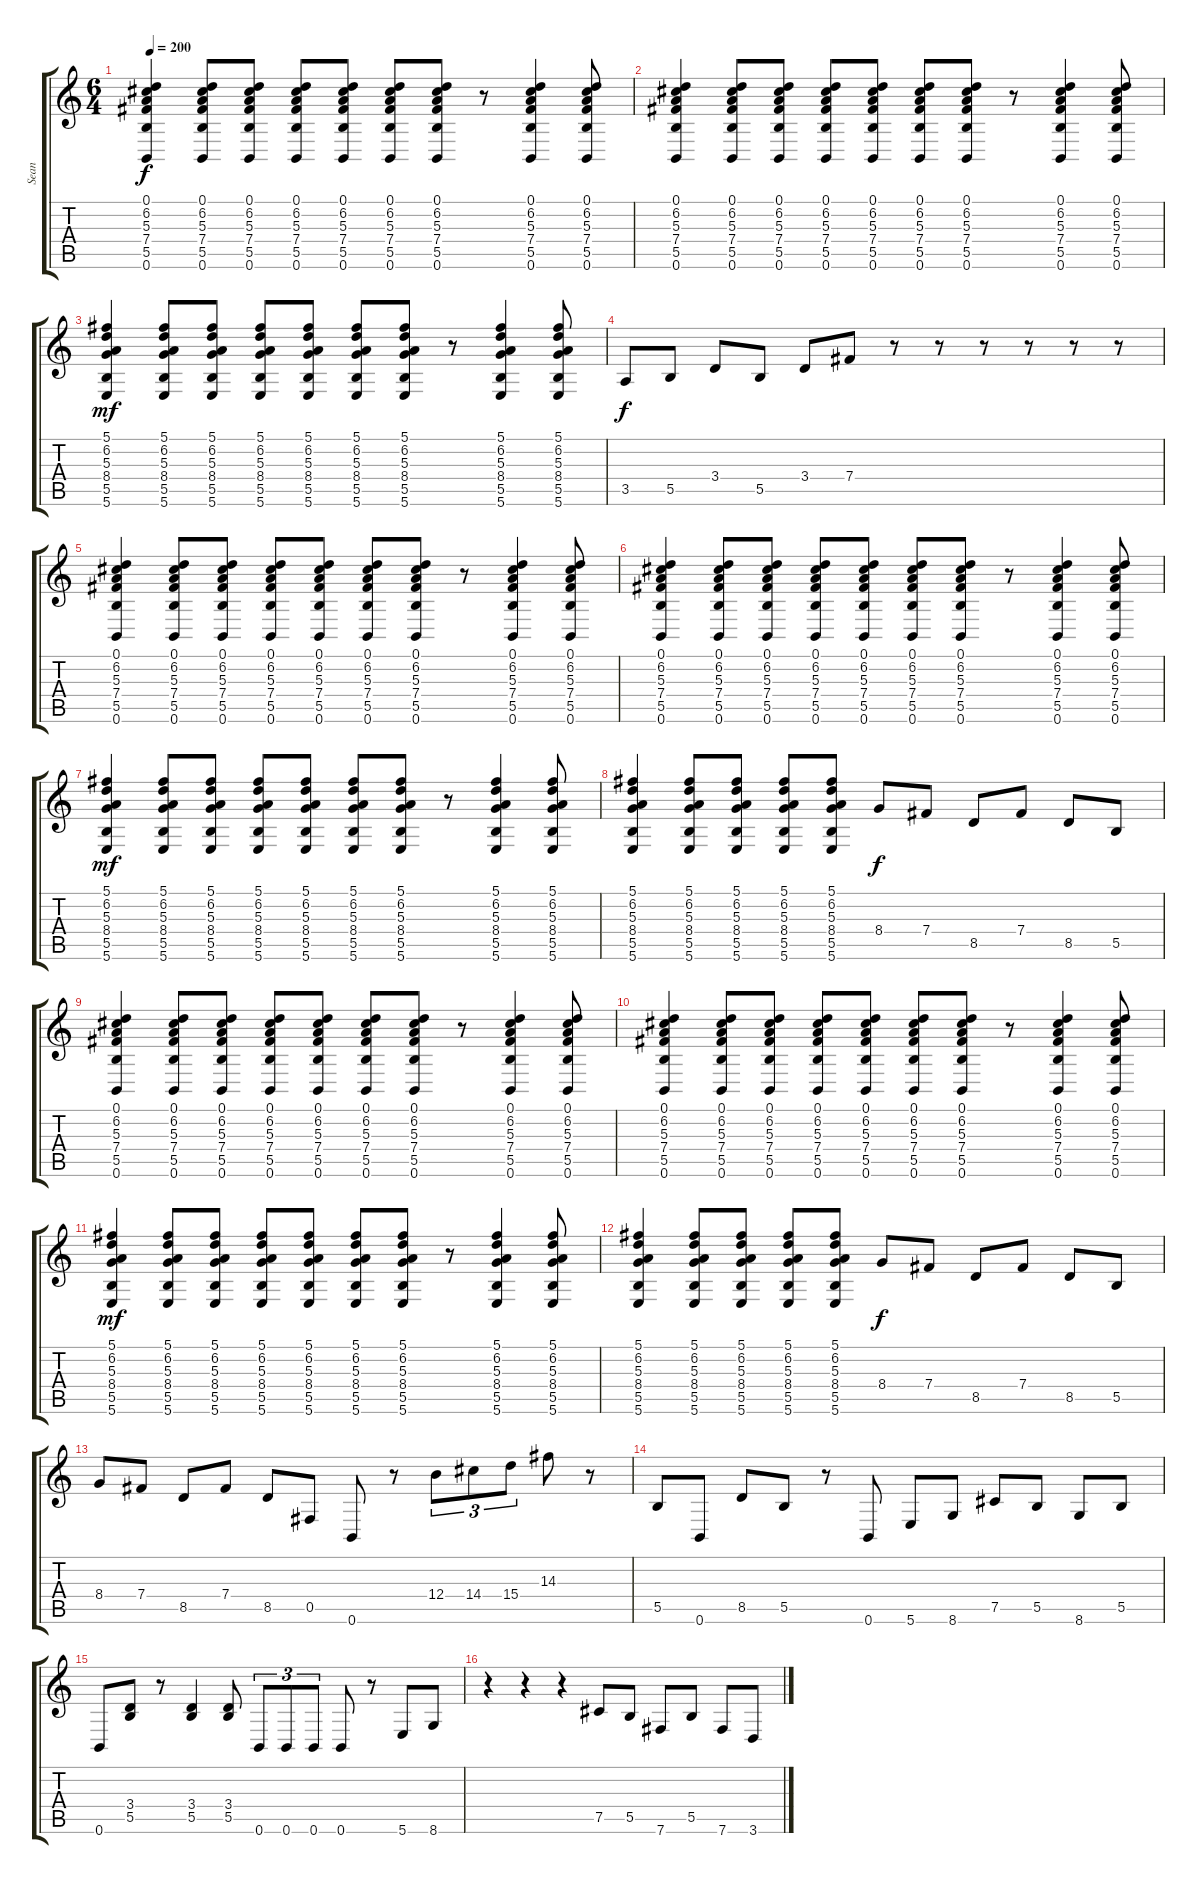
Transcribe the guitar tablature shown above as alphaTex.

\track ("Sean" "Sean") {instrument overdrivenguitar}
\staff {score tabs}
\tuning (Db4 Ab3 E3 B2 Gb2 B1) {hide}
\ts (6 4)
\tempo 200
\clef g2
\ks c
(0.1 6.2 5.3 7.4 5.5 0.6).4{dy f} (0.1 6.2 5.3 7.4 5.5 0.6).8 (0.1 6.2 5.3 7.4 5.5 0.6).8 (0.1 6.2 5.3 7.4 5.5 0.6).8 (0.1 6.2 5.3 7.4 5.5 0.6).8 (0.1 6.2 5.3 7.4 5.5 0.6).8 (0.1 6.2 5.3 7.4 5.5 0.6).8 r.8 (0.1 6.2 5.3 7.4 5.5 0.6).4 (0.1 6.2 5.3 7.4 5.5 0.6).8 |
(0.1 6.2 5.3 7.4 5.5 0.6).4 (0.1 6.2 5.3 7.4 5.5 0.6).8 (0.1 6.2 5.3 7.4 5.5 0.6).8 (0.1 6.2 5.3 7.4 5.5 0.6).8 (0.1 6.2 5.3 7.4 5.5 0.6).8 (0.1 6.2 5.3 7.4 5.5 0.6).8 (0.1 6.2 5.3 7.4 5.5 0.6).8 r.8 (0.1 6.2 5.3 7.4 5.5 0.6).4 (0.1 6.2 5.3 7.4 5.5 0.6).8 |
(5.1 6.2 5.3 8.4 5.5 5.6).4{dy mf} (5.1 6.2 5.3 8.4 5.5 5.6).8 (5.1 6.2 5.3 8.4 5.5 5.6).8 (5.1 6.2 5.3 8.4 5.5 5.6).8 (5.1 6.2 5.3 8.4 5.5 5.6).8 (5.1 6.2 5.3 8.4 5.5 5.6).8 (5.1 6.2 5.3 8.4 5.5 5.6).8 r.8 (5.1 6.2 5.3 8.4 5.5 5.6).4 (5.1 6.2 5.3 8.4 5.5 5.6).8 |
3.5.8{dy f} 5.5.8 3.4.8 5.5.8 3.4.8 7.4.8 r.8 r.8 r.8 r.8 r.8 r.8 |
(0.1 6.2 5.3 7.4 5.5 0.6).4 (0.1 6.2 5.3 7.4 5.5 0.6).8 (0.1 6.2 5.3 7.4 5.5 0.6).8 (0.1 6.2 5.3 7.4 5.5 0.6).8 (0.1 6.2 5.3 7.4 5.5 0.6).8 (0.1 6.2 5.3 7.4 5.5 0.6).8 (0.1 6.2 5.3 7.4 5.5 0.6).8 r.8 (0.1 6.2 5.3 7.4 5.5 0.6).4 (0.1 6.2 5.3 7.4 5.5 0.6).8 |
(0.1 6.2 5.3 7.4 5.5 0.6).4 (0.1 6.2 5.3 7.4 5.5 0.6).8 (0.1 6.2 5.3 7.4 5.5 0.6).8 (0.1 6.2 5.3 7.4 5.5 0.6).8 (0.1 6.2 5.3 7.4 5.5 0.6).8 (0.1 6.2 5.3 7.4 5.5 0.6).8 (0.1 6.2 5.3 7.4 5.5 0.6).8 r.8 (0.1 6.2 5.3 7.4 5.5 0.6).4 (0.1 6.2 5.3 7.4 5.5 0.6).8 |
(5.1 6.2 5.3 8.4 5.5 5.6).4{dy mf} (5.1 6.2 5.3 8.4 5.5 5.6).8 (5.1 6.2 5.3 8.4 5.5 5.6).8 (5.1 6.2 5.3 8.4 5.5 5.6).8 (5.1 6.2 5.3 8.4 5.5 5.6).8 (5.1 6.2 5.3 8.4 5.5 5.6).8 (5.1 6.2 5.3 8.4 5.5 5.6).8 r.8 (5.1 6.2 5.3 8.4 5.5 5.6).4 (5.1 6.2 5.3 8.4 5.5 5.6).8 |
(5.1 6.2 5.3 8.4 5.5 5.6).4 (5.1 6.2 5.3 8.4 5.5 5.6).8 (5.1 6.2 5.3 8.4 5.5 5.6).8 (5.1 6.2 5.3 8.4 5.5 5.6).8 (5.1 6.2 5.3 8.4 5.5 5.6).8 8.4.8{dy f} 7.4.8 8.5.8 7.4.8 8.5.8 5.5.8 |
(0.1 6.2 5.3 7.4 5.5 0.6).4 (0.1 6.2 5.3 7.4 5.5 0.6).8 (0.1 6.2 5.3 7.4 5.5 0.6).8 (0.1 6.2 5.3 7.4 5.5 0.6).8 (0.1 6.2 5.3 7.4 5.5 0.6).8 (0.1 6.2 5.3 7.4 5.5 0.6).8 (0.1 6.2 5.3 7.4 5.5 0.6).8 r.8 (0.1 6.2 5.3 7.4 5.5 0.6).4 (0.1 6.2 5.3 7.4 5.5 0.6).8 |
(0.1 6.2 5.3 7.4 5.5 0.6).4 (0.1 6.2 5.3 7.4 5.5 0.6).8 (0.1 6.2 5.3 7.4 5.5 0.6).8 (0.1 6.2 5.3 7.4 5.5 0.6).8 (0.1 6.2 5.3 7.4 5.5 0.6).8 (0.1 6.2 5.3 7.4 5.5 0.6).8 (0.1 6.2 5.3 7.4 5.5 0.6).8 r.8 (0.1 6.2 5.3 7.4 5.5 0.6).4 (0.1 6.2 5.3 7.4 5.5 0.6).8 |
(5.1 6.2 5.3 8.4 5.5 5.6).4{dy mf} (5.1 6.2 5.3 8.4 5.5 5.6).8 (5.1 6.2 5.3 8.4 5.5 5.6).8 (5.1 6.2 5.3 8.4 5.5 5.6).8 (5.1 6.2 5.3 8.4 5.5 5.6).8 (5.1 6.2 5.3 8.4 5.5 5.6).8 (5.1 6.2 5.3 8.4 5.5 5.6).8 r.8 (5.1 6.2 5.3 8.4 5.5 5.6).4 (5.1 6.2 5.3 8.4 5.5 5.6).8 |
(5.1 6.2 5.3 8.4 5.5 5.6).4 (5.1 6.2 5.3 8.4 5.5 5.6).8 (5.1 6.2 5.3 8.4 5.5 5.6).8 (5.1 6.2 5.3 8.4 5.5 5.6).8 (5.1 6.2 5.3 8.4 5.5 5.6).8 8.4.8{dy f} 7.4.8 8.5.8 7.4.8 8.5.8 5.5.8 |
8.4.8 7.4.8 8.5.8 7.4.8 8.5.8 0.5.8 0.6.8 r.8 12.4.8{tu (3 2)} 14.4.8{tu (3 2)} 15.4.8{tu (3 2)} 14.3.8 r.8 |
5.5.8 0.6.8 8.5.8 5.5.8 r.8 0.6.8 5.6.8 8.6.8 7.5.8 5.5.8 8.6.8 5.5.8 |
0.6.8 (3.4 5.5).8 r.8 (3.4 5.5).4 (3.4 5.5).8 0.6.8{tu (3 2)} 0.6.8{tu (3 2)} 0.6.8{tu (3 2)} 0.6.8 r.8 5.6.8 8.6.8 |
r.4 r.4 r.4 7.5.8 5.5.8 7.6.8 5.5.8 7.6.8 3.6.8
